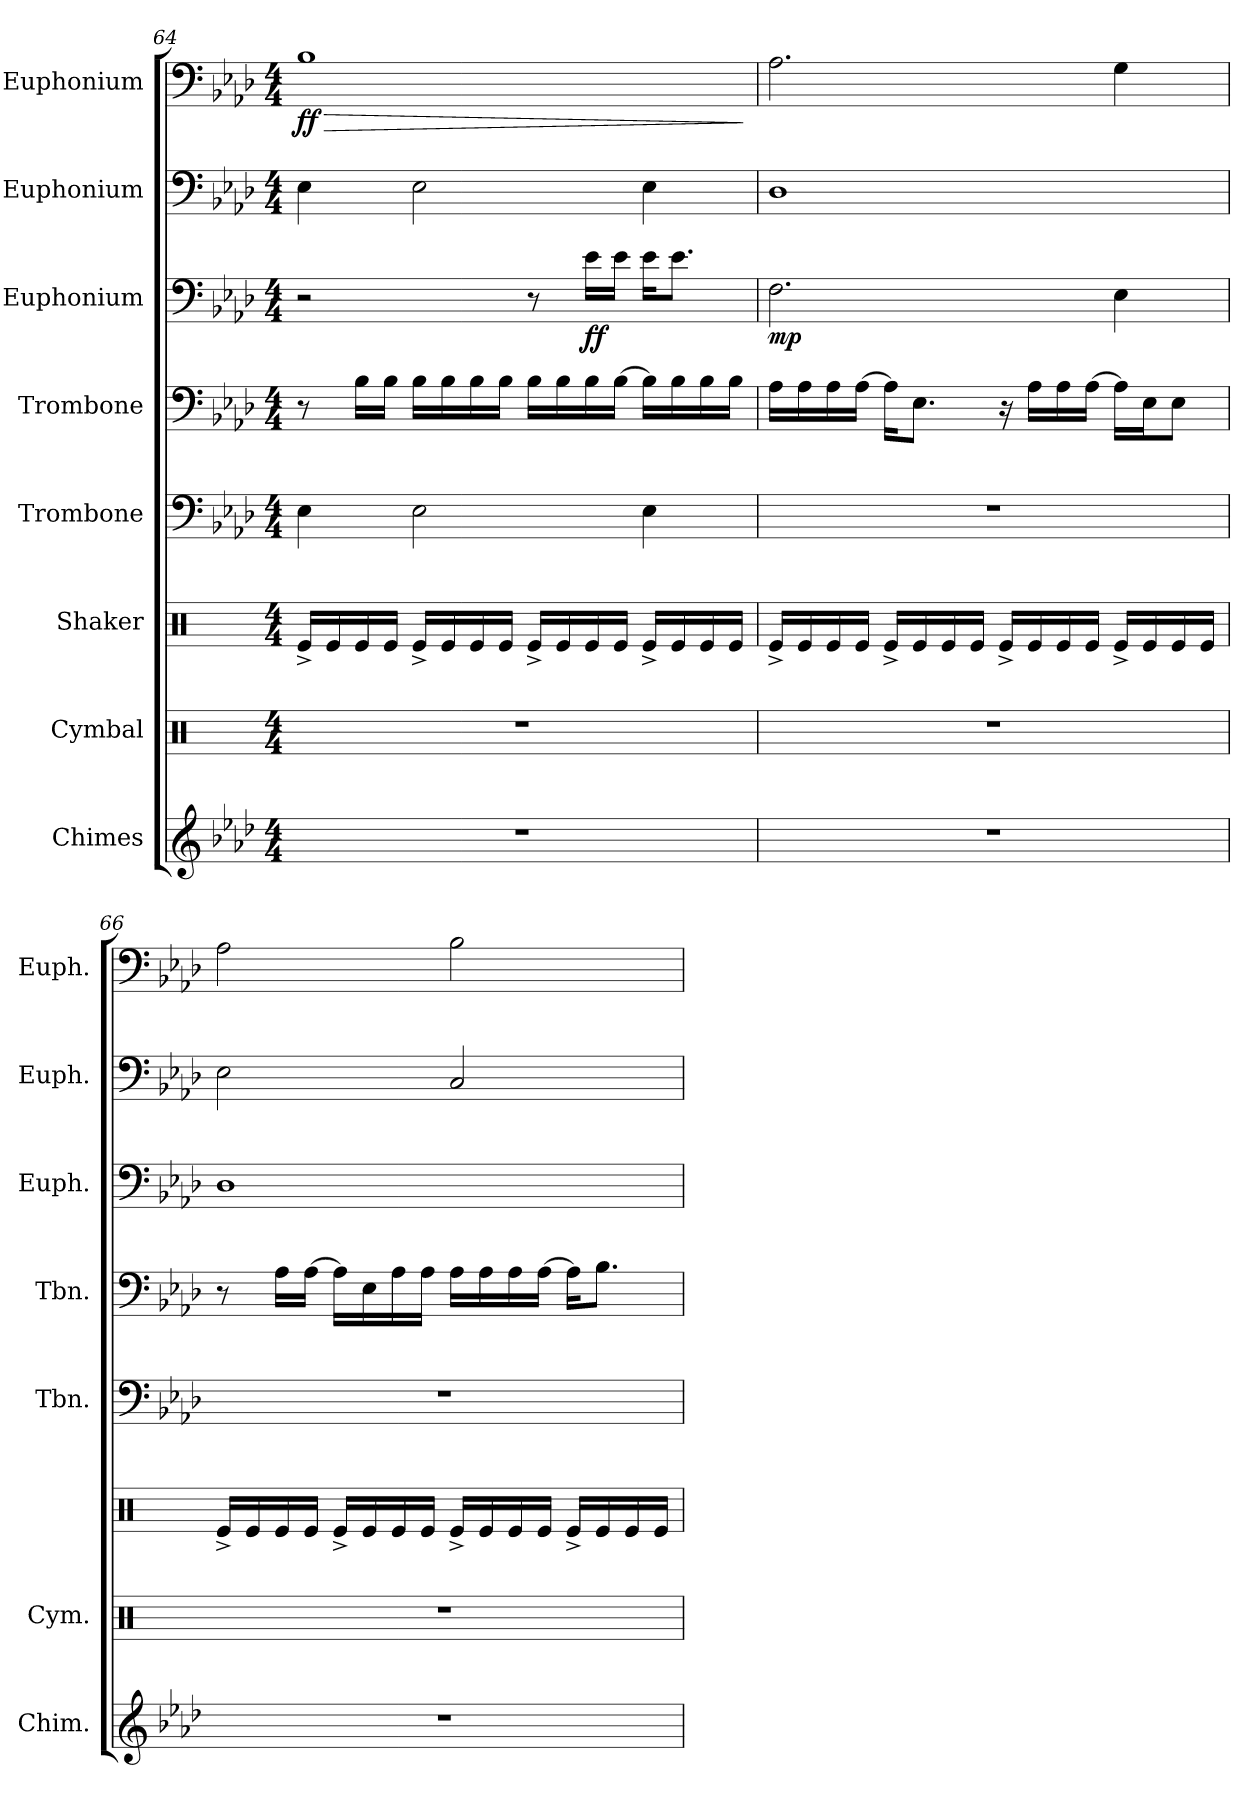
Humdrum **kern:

**kern	**kern	**kern	**kern	**kern	**kern	**dynam	**kern	**kern	**dynam
*part8	*part7	*part6	*part5	*part4	*part3	*part3	*part2	*part1	*part1
*staff8	*staff7	*staff6	*staff5	*staff4	*staff3	*staff3	*staff2	*staff1	*staff1
*I"Chimes	*I"Cymbal	*I"Shaker	*I"Trombone	*I"Trombone	*I"Euphonium	*	*I"Euphonium	*I"Euphonium	*
*I'Chim.	*I'Cym.	*	*I'Tbn.	*I'Tbn.	*I'Euph.	*	*I'Euph.	*I'Euph.	*
*clefG2	*clefX	*clefX	*clefF4	*clefF4	*clefF4	*	*clefF4	*clefF4	*
*k[b-e-a-d-]	*k[]	*k[]	*k[b-e-a-d-]	*k[b-e-a-d-]	*k[b-e-a-d-]	*	*k[b-e-a-d-]	*k[b-e-a-d-]	*
*M4/4	*M4/4	*M4/4	*M4/4	*M4/4	*M4/4	*	*M4/4	*M4/4	*
=64	=64	=64	=64	=64	=64	=64	=64	=64	=64
!	!	!	!	!	!	!	!	!	!LO:HP:b
!	!	!	!	!	!	!	!	!	!LO:HP:n=1:b
!	!	!	!	!	!	!	!	!	!LO:DY:n=1:b
!	!	!	!	!	!	!	!	!	!LO:DY:n=2:b
1r	1r	16Re^/LL	4E-\	8r	2r	.	4E-\	1B-	> > f f
.	.	16Re/	.	.	.	.	.	.	.
.	.	16Re/	.	16B-\LL	.	.	.	.	.
.	.	16Re/JJ	.	16B-\JJ	.	.	.	.	.
.	.	16Re^/LL	2E-\	16B-\LL	.	.	2E-\	.	.
.	.	16Re/	.	16B-\	.	.	.	.	.
.	.	16Re/	.	16B-\	.	.	.	.	.
.	.	16Re/JJ	.	16B-\JJ	.	.	.	.	.
.	.	16Re^/LL	.	16B-\LL	8r	.	.	.	.
.	.	16Re/	.	16B-\	.	.	.	.	.
!	!	!	!	!	!	!LO:DY:b	!	!	!
.	.	16Re/	.	16B-\	16e-\LL	ff	.	.	.
.	.	16Re/JJ	.	[16B-\JJ	16e-\JJ	.	.	.	.
.	.	16Re^/LL	4E-\	16B-\LL]	16e-\KL	.	4E-\	.	.
.	.	16Re/	.	16B-\	8.e-\J	.	.	.	.
.	.	16Re/	.	16B-\	.	.	.	.	.
.	.	16Re/JJ	.	16B-\JJ	.	.	.	.	.
.	.	.	.	.	.	.	.	.	]
!!LO:PB:g=z
=65	=65	=65	=65	=65	=65	=65	=65	=65	=65
!	!	!	!	!	!	!LO:DY:b	!	!	!LO:DY:b
!	!	!	!	!	!	!	!	!	!LO:DY:n=1:b
1r	1r	16Re^/LL	1r	16A-\LL	2.F\	mp	1D-	2.A-\	mp mp
.	.	16Re/	.	16A-\	.	.	.	.	.
.	.	16Re/	.	16A-\	.	.	.	.	.
.	.	16Re/JJ	.	[16A-\JJ	.	.	.	.	.
.	.	16Re^/LL	.	16A-\KL]	.	.	.	.	.
.	.	16Re/	.	8.E-\J	.	.	.	.	.
.	.	16Re/	.	.	.	.	.	.	.
.	.	16Re/JJ	.	.	.	.	.	.	.
.	.	16Re^/LL	.	16r	.	.	.	.	.
.	.	16Re/	.	16A-\LL	.	.	.	.	.
.	.	16Re/	.	16A-\	.	.	.	.	.
.	.	16Re/JJ	.	[16A-\JJ	.	.	.	.	.
.	.	16Re^/LL	.	16A-\LL]	4E-\	.	.	4G\	]
.	.	16Re/	.	16E-\J	.	.	.	.	.
.	.	16Re/	.	8E-\J	.	.	.	.	.
.	.	16Re/JJ	.	.	.	.	.	.	.
=66	=66	=66	=66	=66	=66	=66	=66	=66	=66
1r	1r	16Re^/LL	1r	8r	1D-	.	2E-\	2A-\	.
.	.	16Re/	.	.	.	.	.	.	.
.	.	16Re/	.	16A-\LL	.	.	.	.	.
.	.	16Re/JJ	.	[16A-\JJ	.	.	.	.	.
.	.	16Re^/LL	.	16A-\LL]	.	.	.	.	.
.	.	16Re/	.	16E-\	.	.	.	.	.
.	.	16Re/	.	16A-\	.	.	.	.	.
.	.	16Re/JJ	.	16A-\JJ	.	.	.	.	.
.	.	16Re^/LL	.	16A-\LL	.	.	2C/	2B-\	.
.	.	16Re/	.	16A-\	.	.	.	.	.
.	.	16Re/	.	16A-\	.	.	.	.	.
.	.	16Re/JJ	.	[16A-\JJ	.	.	.	.	.
.	.	16Re^/LL	.	16A-\KL]	.	.	.	.	.
.	.	16Re/	.	8.B-\J	.	.	.	.	.
.	.	16Re/	.	.	.	.	.	.	.
.	.	16Re/JJ	.	.	.	.	.	.	.
=	=	=	=	=	=	=	=	=	=
*-	*-	*-	*-	*-	*-	*-	*-	*-	*-
